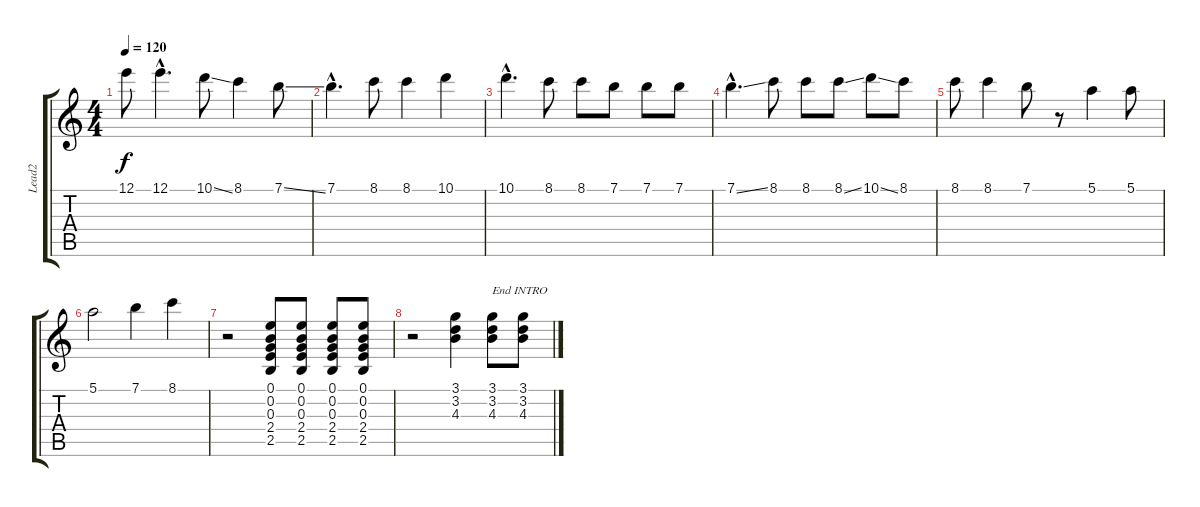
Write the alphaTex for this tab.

\track ("Lead2" "Lead2") {instrument distortionguitar}
\staff {score tabs}
\tuning (E4 B3 G3 D3 A2 E2) {hide}
\ts (4 4)
\tempo 120
\clef g2
\ks c
12.1.8{dy f instrument distortionguitar} 12.1{hac}.4{d} 10.1{ss}.8 8.1.4 7.1{ss}.8 |
7.1{hac}.4{d} 8.1.8 8.1.4 10.1.4 |
10.1{hac}.4{d} 8.1.8 8.1.8 7.1.8 7.1.8 7.1.8 |
7.1{ss hac}.4{d} 8.1.8 8.1.8 8.1{ss}.8 10.1{ss}.8 8.1.8 |
8.1.8 8.1.4 7.1.8 r.8 5.1.4 5.1.8 |
5.1.2 7.1.4 8.1.4 |
r.2 (0.1 0.2 0.3 2.4 2.5).8 (0.1 0.2 0.3 2.4 2.5).8 (0.1 0.2 0.3 2.4 2.5).8 (0.1 0.2 0.3 2.4 2.5).8 |
r.2 (3.1 3.2 4.3).4 (3.1 3.2 4.3).8{txt "End INTRO"} (3.1 3.2 4.3).8
